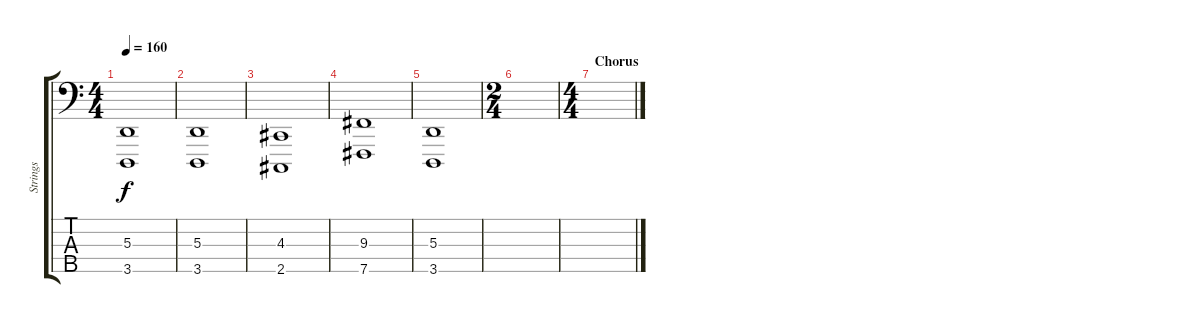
\track ("Strings" "Strings") {instrument stringensemble1}
\staff {score tabs}
\tuning (G2 D2 A1 E1 B0) {hide}
\ts (4 4)
\tempo 160
\clef f4
\ks c
(5.3 3.5).1{dy f} |
(5.3 3.5).1 |
(4.3 2.5).1 |
(9.3 7.5).1 |
(5.3 3.5).1 |
\ts (2 4)
|
\ts (4 4)
\section ("" "Chorus")
